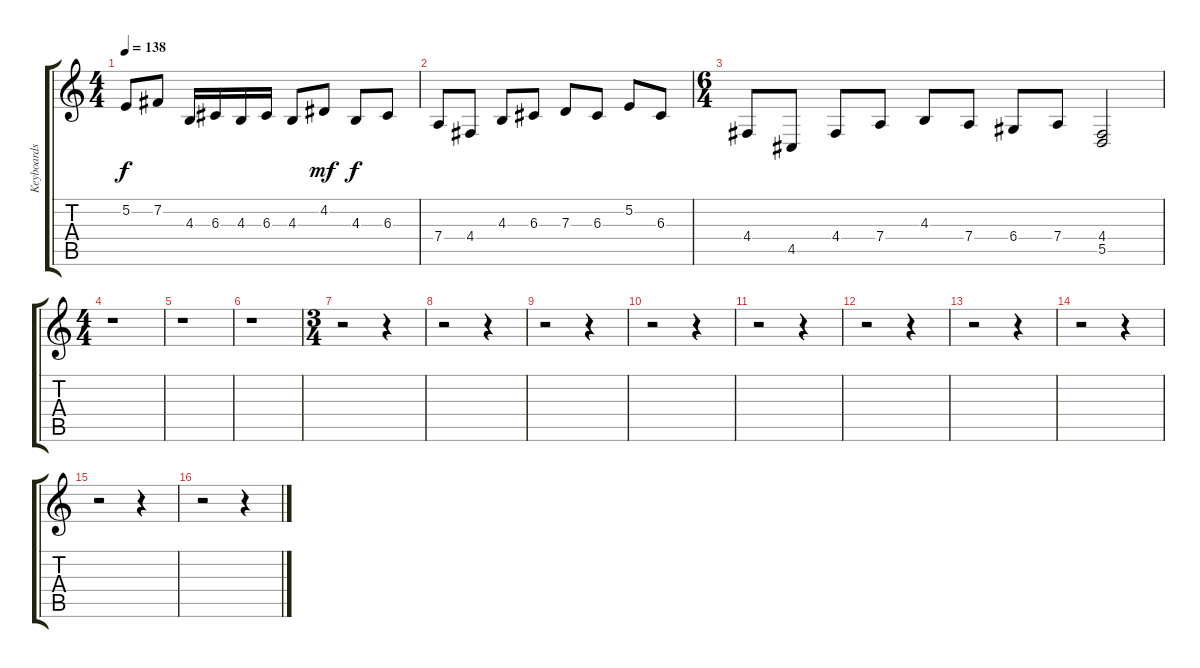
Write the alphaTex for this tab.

\track ("Keyboards" "Keyboards") {instrument pad2warm}
\staff {score tabs}
\tuning (E4 B3 G3 D3 A2 E2) {hide}
\ts (4 4)
\tempo 138
\clef g2
\ks c
5.2.8{dy f} 7.2.8 4.3.16 6.3.16 4.3.16 6.3.16 4.3.8 4.2.8{dy mf} 4.3.8{dy f} 6.3.8 |
7.4.8 4.4.8 4.3.8 6.3.8 7.3.8 6.3.8 5.2.8 6.3.8 |
\ts (6 4)
4.4.8 4.5.8 4.4.8 7.4.8 4.3.8 7.4.8 6.4.8 7.4.8 (4.4 5.5).2 |
\ts (4 4)
r.1 |
r.1 |
r.1 |
\ts (3 4)
r.2 r.4 |
r.2 r.4 |
r.2 r.4 |
r.2 r.4 |
r.2 r.4 |
r.2 r.4 |
r.2 r.4 |
r.2 r.4 |
r.2 r.4 |
r.2 r.4
